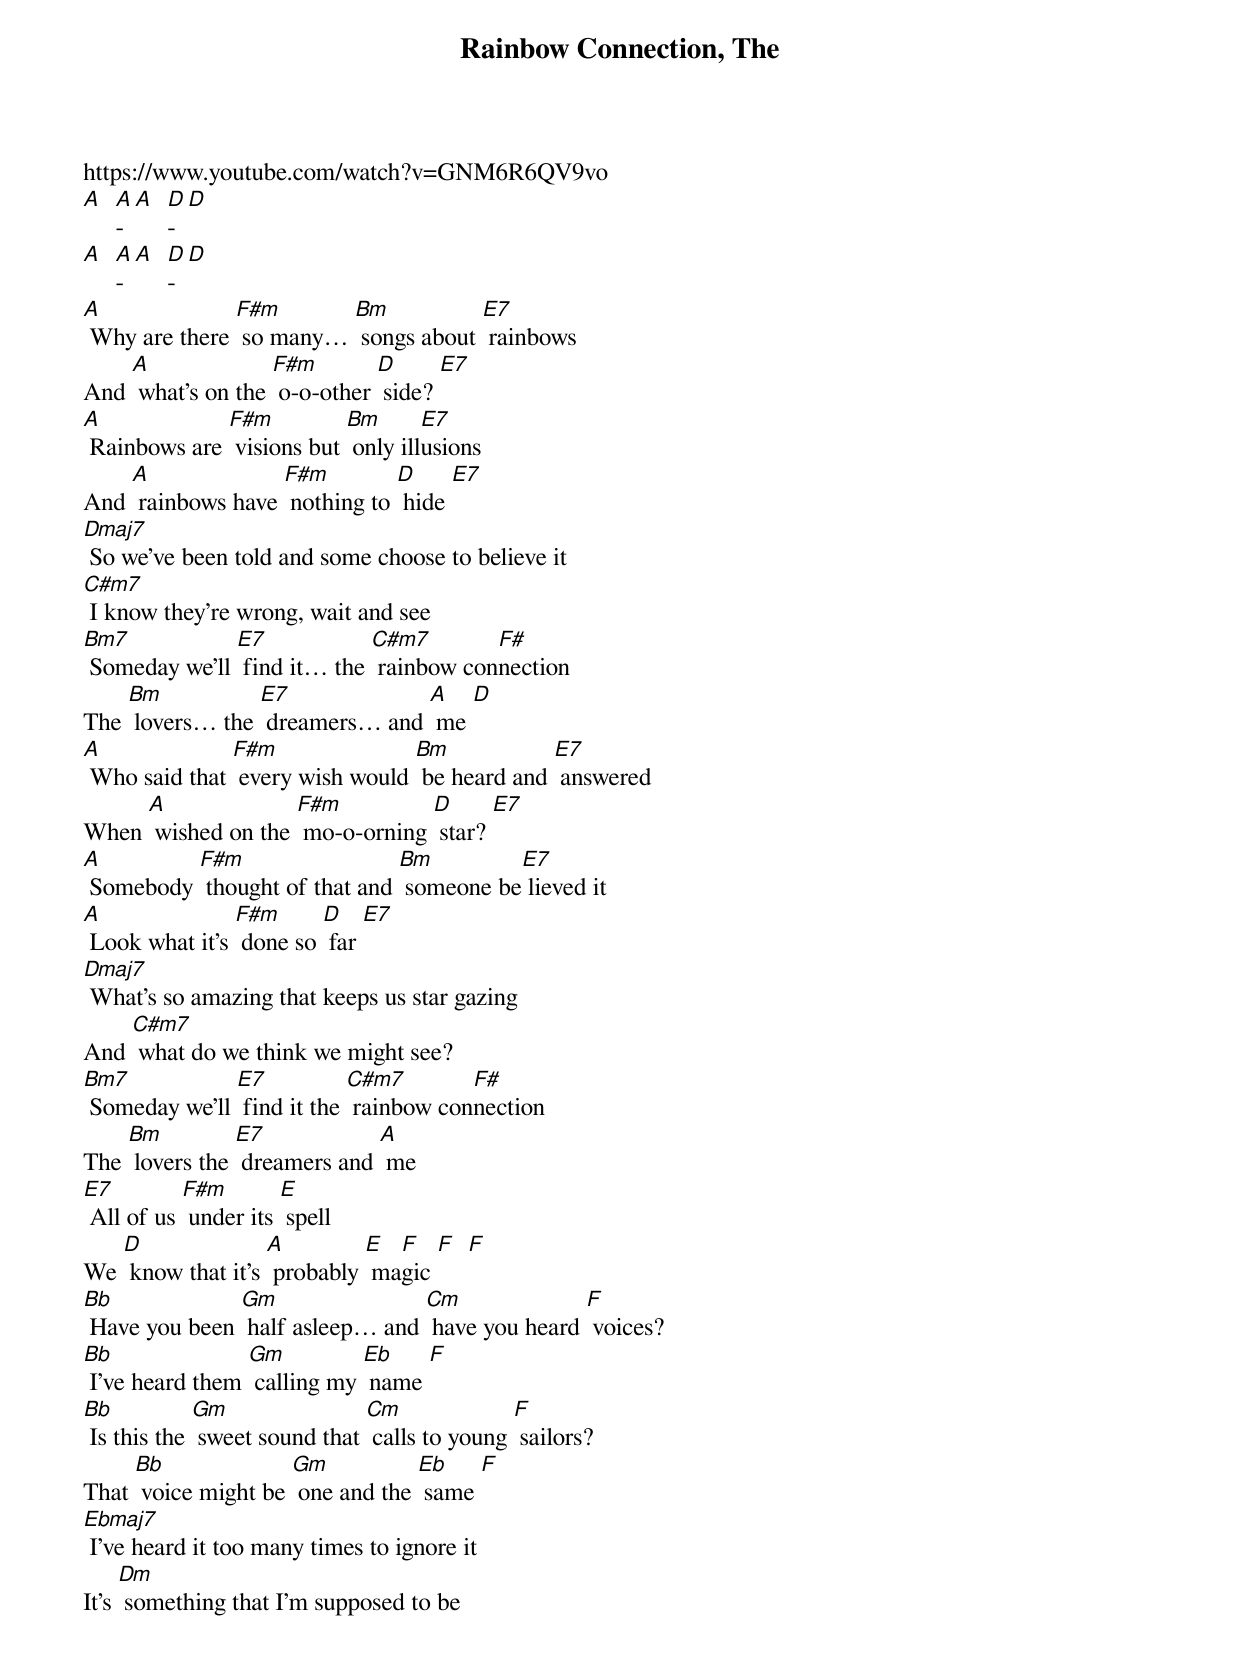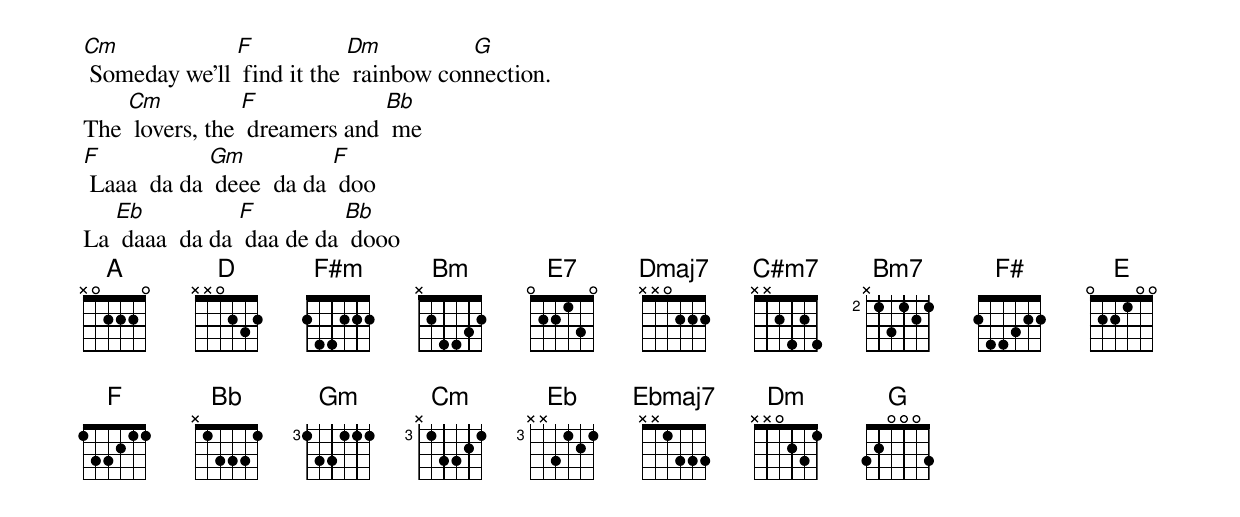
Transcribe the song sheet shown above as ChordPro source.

{t: Rainbow Connection, The }
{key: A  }
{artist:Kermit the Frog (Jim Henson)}
{define: C#m7 frets 4 4 4 4 fingers 1 1 1 1}
https://www.youtube.com/watch?v=GNM6R6QV9vo
{c: }
[A]  [A]-[A]  [D]-[D]
[A]  [A]-[A]  [D]-[D]
{c: }
[A] Why are there [F#m] so many… [Bm] songs about [E7] rainbows
And [A] what's on the [F#m] o-o-other [D] side? [E7]
[A] Rainbows are [F#m] visions but [Bm] only ill[E7]usions
And [A] rainbows have [F#m] nothing to [D] hide [E7]
[Dmaj7] So we've been told and some choose to believe it
[C#m7] I know they're wrong, wait and see
[Bm7] Someday we'll [E7] find it… the [C#m7] rainbow con[F#]nection
The [Bm] lovers… the [E7] dreamers… and [A] me [D]
{c: }
[A] Who said that [F#m] every wish would [Bm] be heard and [E7] answered
When [A] wished on the [F#m] mo-o-orning [D] star? [E7]
[A] Somebody [F#m] thought of that and [Bm] someone be[E7] lieved it
[A] Look what it's [F#m] done so [D] far [E7]
[Dmaj7] What's so amazing that keeps us star gazing
And [C#m7] what do we think we might see?
[Bm7] Someday we'll [E7] find it the [C#m7] rainbow con[F#]nection
The [Bm] lovers the [E7] dreamers and [A] me
{c: }
[E7] All of us [F#m] under its [E] spell
We [D] know that it's [A] probably [E] ma[F]gic [F]  [F]
{c: }
[Bb] Have you been [Gm] half asleep… and [Cm] have you heard [F] voices?
[Bb] I've heard them [Gm] calling my [Eb] name [F]
[Bb] Is this the [Gm] sweet sound that [Cm] calls to young [F] sailors?
That [Bb] voice might be [Gm] one and the [Eb] same [F]
{c: }
[Ebmaj7] I've heard it too many times to ignore it
It's [Dm] something that I'm supposed to be
[Cm] Someday we'll [F] find it the [Dm] rainbow con[G]nection.
The [Cm] lovers, the [F] dreamers and [Bb] me
{c: }
[F] Laaa  da da [Gm] deee  da da [F] doo
La [Eb] daaa  da da [F] daa de da [Bb] dooo
